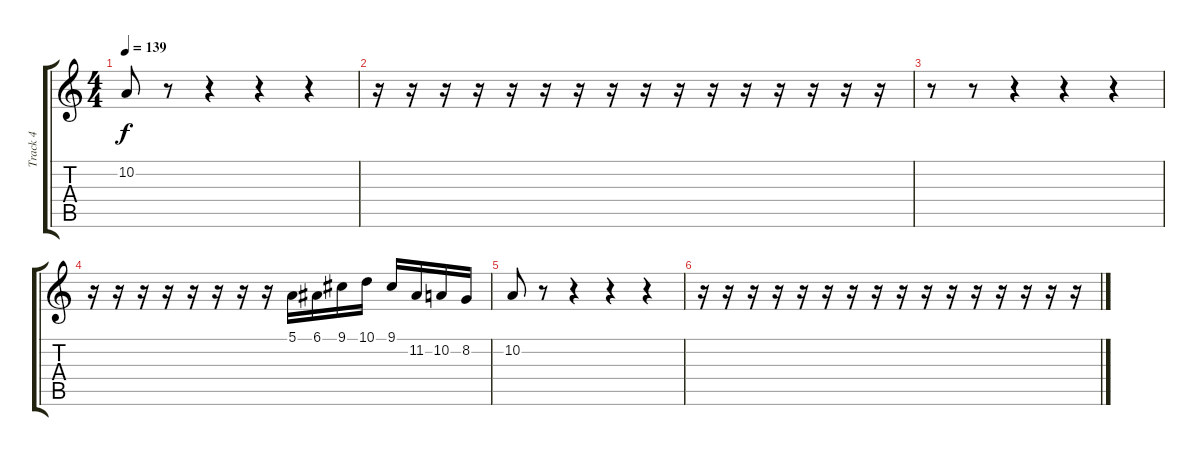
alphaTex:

\track ("Track 4" "Track 4") {instrument stringensemble1}
\staff {score tabs}
\tuning (E4 B3 G3 D3 A2 E2) {hide}
\ts (4 4)
\tempo 139
\clef g2
\ks c
10.2.8{dy f} r.8 r.4 r.4 r.4 |
r.16 r.16 r.16 r.16 r.16 r.16 r.16 r.16 r.16 r.16 r.16 r.16 r.16 r.16 r.16 r.16 |
r.8 r.8 r.4 r.4 r.4 |
r.16 r.16 r.16 r.16 r.16 r.16 r.16 r.16 5.1.16 6.1.16 9.1.16 10.1.16 9.1.16 11.2.16 10.2.16 8.2.16 |
10.2.8 r.8 r.4 r.4 r.4 |
r.16 r.16 r.16 r.16 r.16 r.16 r.16 r.16 r.16 r.16 r.16 r.16 r.16 r.16 r.16 r.16
